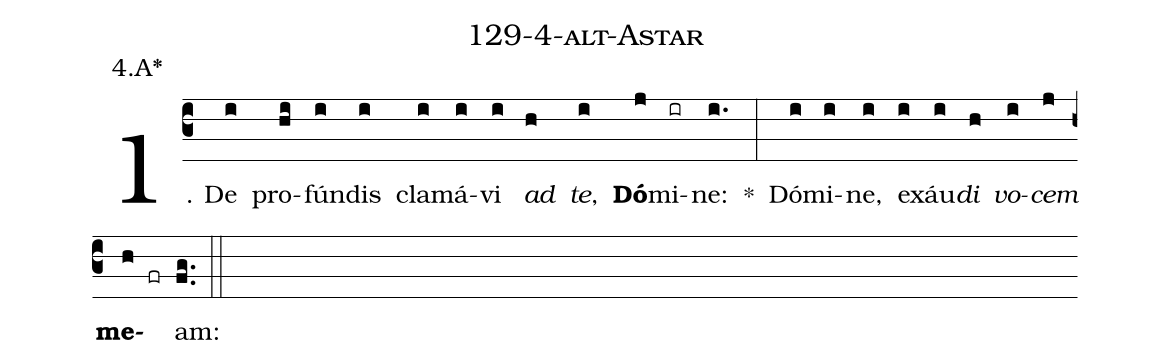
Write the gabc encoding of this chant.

name: 129-4-alt-Astar;
annotation: 4.A*;
%%
(c3)1. De(i) pro(hi)fún(i)dis(i) cla(i)má(i)vi(i) <i>ad</i>(h) <i>te</i>,(i) <b>Dó</b>(j)mi(ir)ne:(i.) *(:) Dó(i)mi(i)ne,(i) ex(i)áu(i)<i>di</i>(h) <i>vo</i>(i)<i>cem</i>(j) <b>me</b>(h fr)am:(fg..) (::)
